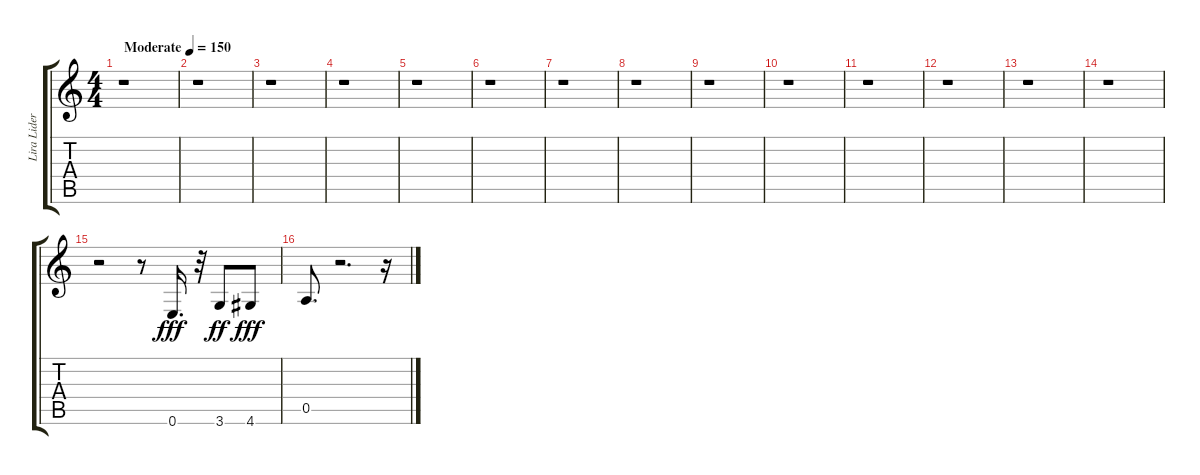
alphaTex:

\track ("Lira Lider" "Lira Lider") {instrument overdrivenguitar}
\staff {score tabs}
\tuning (E4 B3 G3 D3 A2 E2) {hide}
\ts (4 4)
\tempo (150 "Moderate")
\clef g2
\ks c
r.1{dy fff instrument overdrivenguitar} |
r.1 |
r.1 |
r.1 |
r.1 |
r.1 |
r.1 |
r.1 |
r.1 |
r.1 |
r.1 |
r.1 |
r.1 |
r.1 |
r.2 r.8 0.6.16{d} r.32 3.6.8{dy ff} 4.6.8{dy fff} |
0.5.8{d} r.2{d} r.16
